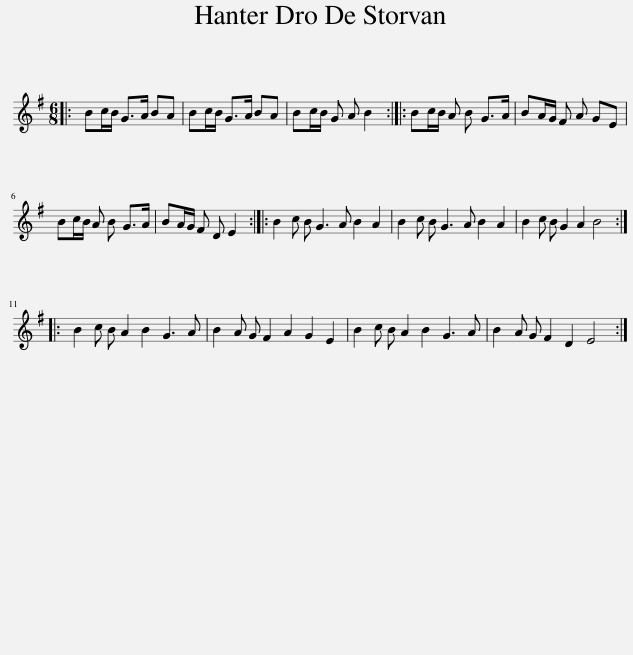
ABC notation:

X:1
L:1/8
M:6/8
I:linebreak $
K:Emin
V:1 treble
V:1
|: Bc/B/ G>A BA | Bc/B/ G>A BA | Bc/B/ G A B2 :: Bc/B/ A B G>A | BA/G/ F A GE |$ %5
 Bc/B/ A B G>A | BA/G/ F D E2 :: B2 c B G3 A B2 A2 | B2 c B G3 A B2 A2 | B2 c B G2 A2 B4 ::$ %10
 B2 c B A2 B2 G3 A | B2 A G F2 A2 G2 E2 | B2 c B A2 B2 G3 A | B2 A G F2 D2 E4 :| %14
